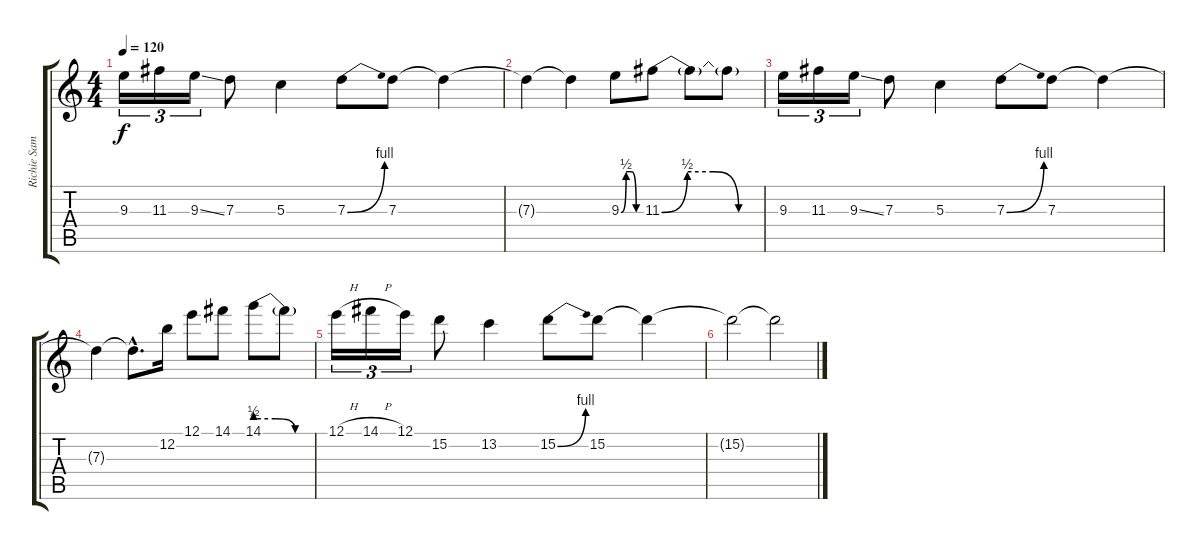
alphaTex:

\track ("Richie Sambora Lead" "Richie Sam") {instrument distortionguitar}
\staff {score tabs}
\tuning (E4 B3 G3 D3 A2 E2) {hide}
\ts (4 4)
\tempo 120
\clef g2
\ks c
9.3.16{tu (3 2) dy f} 11.3.16{tu (3 2)} 9.3{ss}.16{tu (3 2)} 7.3.8 5.3.4 7.3{be (bend 0 0 60 4)}.8 7.3.8 7.3{t}.4 |
7.3{t}.4 7.3{t}.4 9.3{be (custom 0 0 15 2 30 2 45 0 60 0)}.8 11.3{be (custom 0 0 15 2 30 2 45 0 60 0)}.8 11.3{t}.8 11.3{t}.8 |
9.3.16{tu (3 2)} 11.3.16{tu (3 2)} 9.3{ss}.16{tu (3 2)} 7.3.8 5.3.4 7.3{be (bend 0 0 60 4)}.8 7.3.8 7.3{t}.4 |
7.3{t}.4 7.3{hac t}.8{d} 12.2.16 12.1.8 14.1.8 14.1{be (custom 0 2 20 2 40 0 60 0)}.8 14.1{t}.8 |
12.1{h}.16{tu (3 2)} 14.1{h}.16{tu (3 2)} 12.1.16{tu (3 2)} 15.2.8 13.2.4 15.2{be (bend 0 0 60 4)}.8 15.2.8 15.2{t}.4 |
15.2{t}.2 15.2{t}.2
